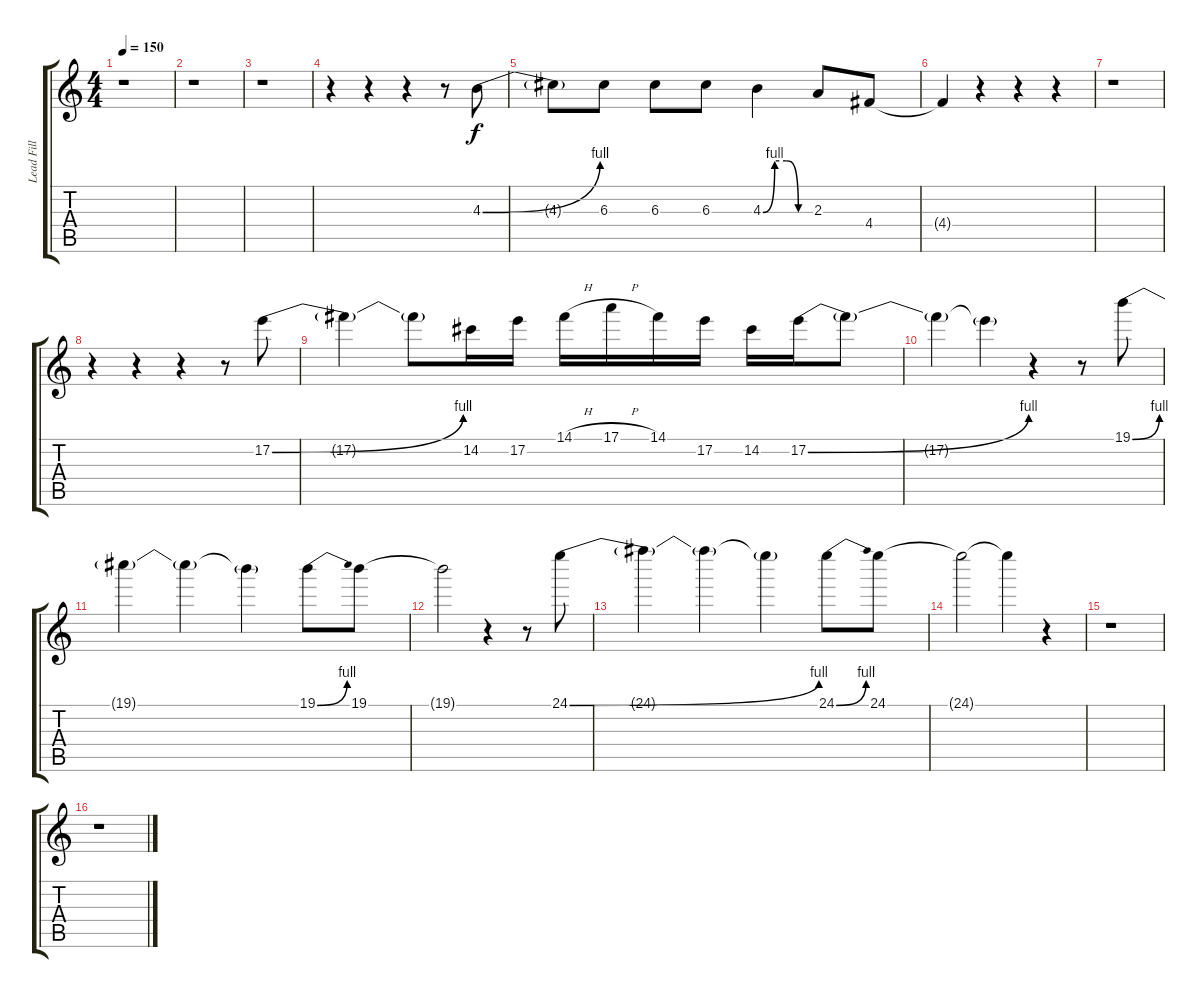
\track ("Lead Fill" "Lead Fill") {instrument distortionguitar}
\staff {score tabs}
\tuning (E4 B3 G3 D3 A2 E2) {hide}
\ts (4 4)
\tempo 150
\clef g2
\ks c
r.1{dy f} |
r.1 |
r.1 |
r.4 r.4 r.4 r.8 4.3{be (bend 0 0 60 4)}.8 |
4.3{t}.8 6.3.8 6.3.8 6.3.8 4.3{be (custom 0 0 15 4 30 4 45 0 60 0)}.4 2.3.8 4.4.8 |
4.4{t}.4 r.4 r.4 r.4 |
r.1 |
r.4 r.4 r.4 r.8 17.2{be (bend 0 0 60 4)}.8 |
17.2{t}.4 17.2{t}.8 14.2.16 17.2.16 14.1{h}.16 17.1{h}.16 14.1.16 17.2.16 14.2.16 17.2{be (bend 0 0 60 4)}.16 17.2{t}.8 |
17.2{t}.4 17.2{t}.4 r.4 r.8 19.1{be (bend 0 0 60 4)}.8 |
19.1{t}.4 19.1{t}.4 19.1{t}.4 19.1{be (bend 0 0 60 4)}.8 19.1.8 |
19.1{t}.2 r.4 r.8 24.1{be (bend 0 0 60 4)}.8 |
24.1{t}.4 24.1{t}.4 24.1{t}.4 24.1{be (bend 0 0 60 4)}.8 24.1.8 |
24.1{t}.2 24.1{t}.4 r.4 |
r.1 |
r.1
